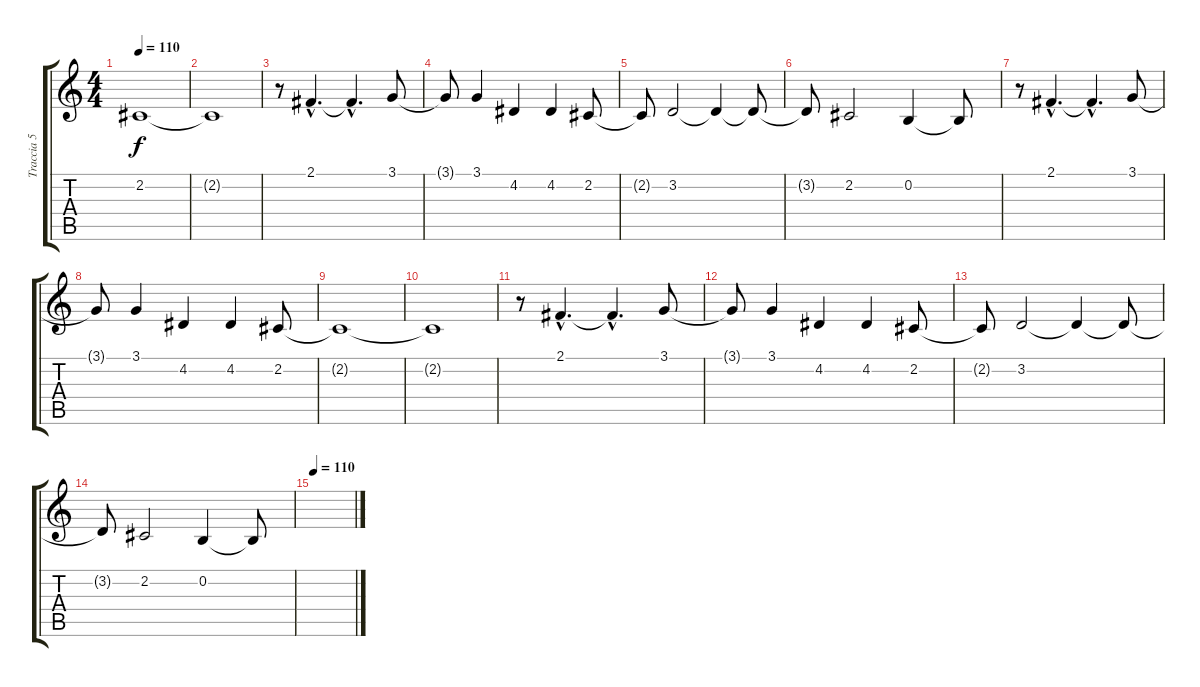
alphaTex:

\track ("Traccia 5" "Traccia 5") {instrument brightacousticpiano}
\staff {score tabs}
\tuning (E4 B3 G3 D3 A2 E2) {hide}
\ts (4 4)
\tempo 110
\clef g2
\ks c
2.2{t}.1{dy f} |
2.2{t}.1 |
r.8 2.1{hac}.4{d instrument contrabass} 2.1{hac t}.4{d} 3.1.8 |
3.1{t}.8 3.1.4 4.2.4 4.2.4 2.2.8 |
2.2{t}.8 3.2.2 3.2{t}.4 3.2{t}.8 |
3.2{t}.8 2.2.2 0.2.4 0.2{t}.8 |
r.8 2.1{hac}.4{d instrument contrabass} 2.1{hac t}.4{d} 3.1.8 |
3.1{t}.8 3.1.4 4.2.4 4.2.4 2.2.8 |
2.2{t}.1 |
2.2{t}.1 |
r.8 2.1{hac}.4{d instrument contrabass} 2.1{hac t}.4{d} 3.1.8 |
3.1{t}.8 3.1.4 4.2.4 4.2.4 2.2.8 |
2.2{t}.8 3.2.2 3.2{t}.4 3.2{t}.8 |
3.2{t}.8 2.2.2 0.2.4 0.2{t}.8 |
\tempo 110
